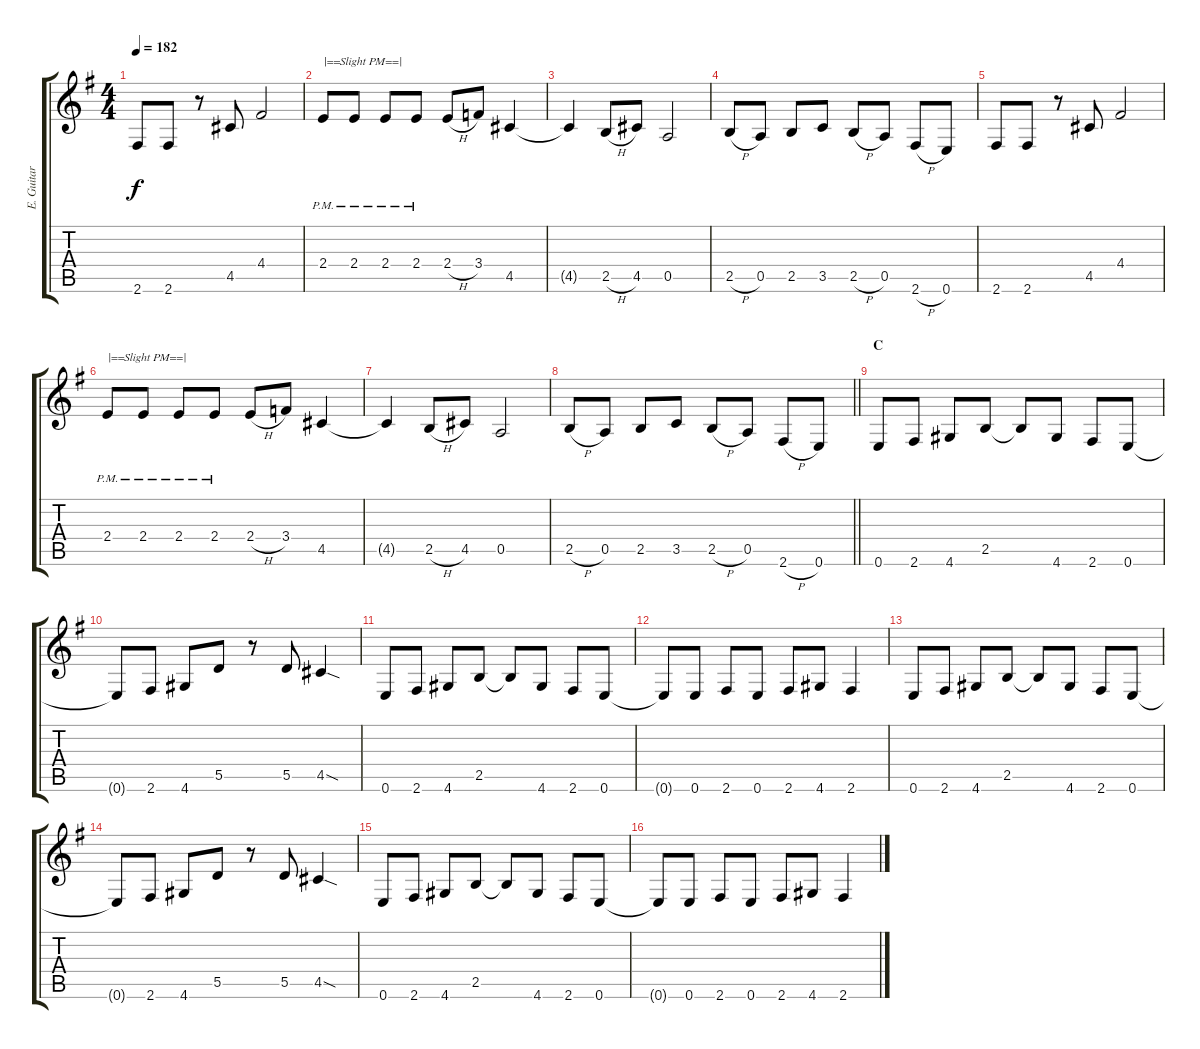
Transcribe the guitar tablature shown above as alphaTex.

\track ("E. Guitar I" "E. Guitar ") {instrument overdrivenguitar}
\staff {score tabs}
\tuning (E4 B3 G3 D3 A2 E2) {hide}
\ts (4 4)
\tempo 182
\clef g2
\ks g
2.6.8{dy f} 2.6.8 r.8 4.5.8 4.4.2 |
2.4{pm}.8{txt "|==Slight PM==|"} 2.4{pm}.8 2.4{pm}.8 2.4{pm}.8 2.4{h}.8 3.4.8 4.5.4 |
4.5{t}.4 2.5{h}.8 4.5.8 0.5.2 |
2.5{h}.8 0.5.8 2.5.8 3.5.8 2.5{h}.8 0.5.8 2.6{h}.8 0.6.8 |
2.6.8 2.6.8 r.8 4.5.8 4.4.2 |
2.4{pm}.8{txt "|==Slight PM==|"} 2.4{pm}.8 2.4{pm}.8 2.4{pm}.8 2.4{h}.8 3.4.8 4.5.4 |
4.5{t}.4 2.5{h}.8 4.5.8 0.5.2 |
\barLineRight lightlight
2.5{h}.8 0.5.8 2.5.8 3.5.8 2.5{h}.8 0.5.8 2.6{h}.8 0.6.8 |
\section ("" "C")
0.6.8 2.6.8 4.6.8 2.5.8 2.5{t}.8 4.6.8 2.6.8 0.6.8 |
0.6{t}.8 2.6.8 4.6.8 5.5.8 r.8 5.5.8 4.5{sod}.4 |
0.6.8 2.6.8 4.6.8 2.5.8 2.5{t}.8 4.6.8 2.6.8 0.6.8 |
0.6{t}.8 0.6.8 2.6.8 0.6.8 2.6.8 4.6.8 2.6.4 |
0.6.8 2.6.8 4.6.8 2.5.8 2.5{t}.8 4.6.8 2.6.8 0.6.8 |
0.6{t}.8 2.6.8 4.6.8 5.5.8 r.8 5.5.8 4.5{sod}.4 |
0.6.8 2.6.8 4.6.8 2.5.8 2.5{t}.8 4.6.8 2.6.8 0.6.8 |
0.6{t}.8 0.6.8 2.6.8 0.6.8 2.6.8 4.6.8 2.6.4
